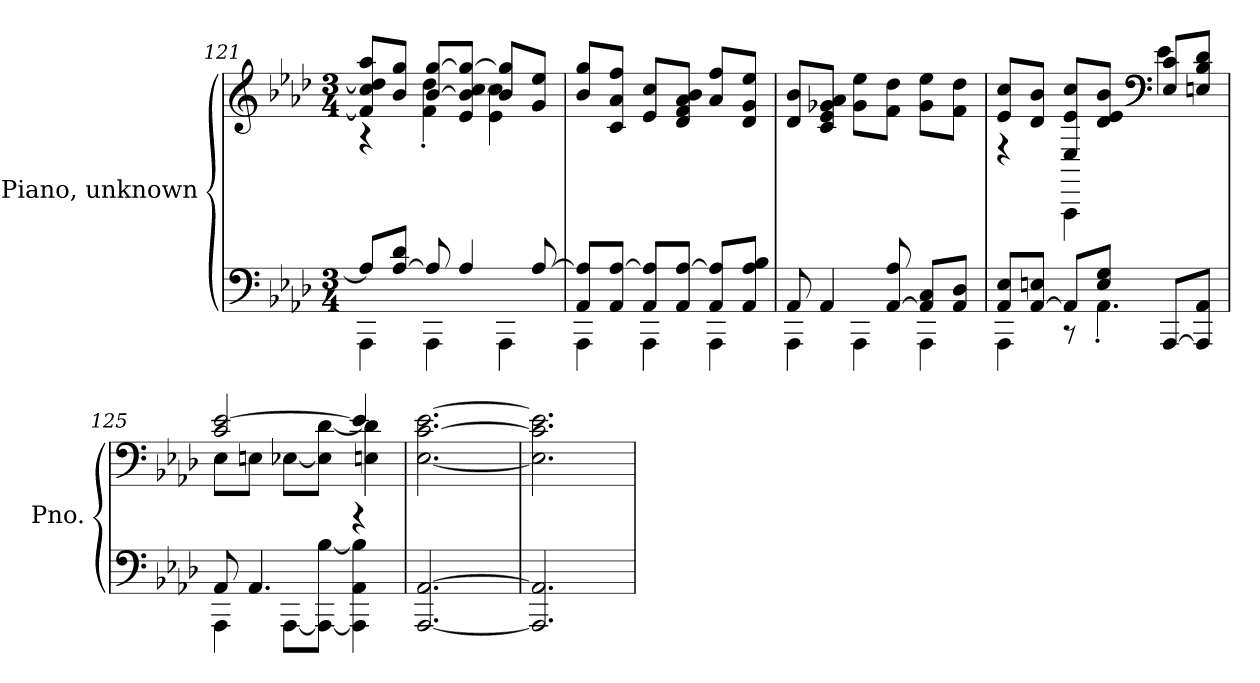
**kern	**kern
*part1	*part1
*staff2	*staff1
*I"Piano, unknown	*
*I'Pno.	*
!!LO:LB:g=z
*clefF4	*clefG2
*k[b-e-a-d-]	*k[b-e-a-d-]
*M3/4	*M3/4
=121	=121
*^	*^
8A-/L]	4AAA-\	8f/] 8cc/ 8dd-/] 8aa-/L	4r
[8A-/ 8d-/J	.	8b-/ 8gg/J	.
8A-/]	4AAA-\	[8b-/ [8gg/L	4f\' 4dd-\'
4A-/	.	8e-/ 8b-/_ 8cc/ 8gg/_J	.
.	4AAA-\	8b-/] 8gg/]L	4e-\ 4cc\
[8A-/	.	8g/ 8ee-/J	.
*	*	*v	*v
=122	=122	=122
8AA-/ 8A-/]L	4AAA-\	8b-/ 8gg/L
8AA-/ [8A-/J	.	8c/ 8a-/ 8ff/J
8AA-/ 8A-/]L	4AAA-\	8e-/ 8cc/L
8AA-/ [8A-/J	.	8d-/ 8f/ 8a-/ 8b-/J
8AA-/ 8A-/]L	4AAA-\	8a-/ 8ff/L
8AA-/ 8A-/ 8B-/J	.	8d-/ 8g/ 8ee-/J
=123	=123	=123
8AA-/	4AAA-\	8d-/ 8b-/L
4AA-/	.	8c/ 8e-/ 8g-X/ 8a-/J
.	4AAA-\	8g-\ 8ee-\L
[8AA-/ 8A-/	.	8f\ 8dd-\J
8AA-/] 8C/L	4AAA-\	8g-\ 8ee-\L
8AA-/ 8D-/J	.	8f\ 8dd-\J
=124	=124	=124
*	*	*^
8AA-/ 8E-/L	4AAA-\	8e-/ 8cc/L	4r
[8AA-/ 8En/J	.	8d-/ 8b-/J	.
8AA-/L]	8r	8E-/ 8e-/ 8cc/L	4AAA-\
8E/ 8G/J	4.AA-'\	8d-/ 8e-/ 8b-/J	.
*	*	*clefF4	*
[8AAA-/L	.	8E-/ 8c/L	4e-\
8AAA-/] 8AA-/J	.	8En/ 8B-/ 8d-/J	.
!!LO:LB:g=z	!!
=125	=125	=125	=125
8AA-/	4AAA-\	2c/ [2e-/	8E-\L
4.AA-/	.	.	8En\J
.	[8AAA-\L	.	[8E-X\L
.	8AAA-\_ [8B-\J	.	8E-\] [8d-\J
4r	4AAA-\] 4AA-\ 4B-\]	4e-/]	4En\ 4d-\]
*v	*v	*	*
*	*v	*v
=126	=126
[2.AAA-/ [2.AA-/	[2.E-\ [2.c\ [2.e-\
=127	=127
2.AAA-/] 2.AA-/]	2.E-\] 2.c\] 2.e-\]
=	=
*-	*-
